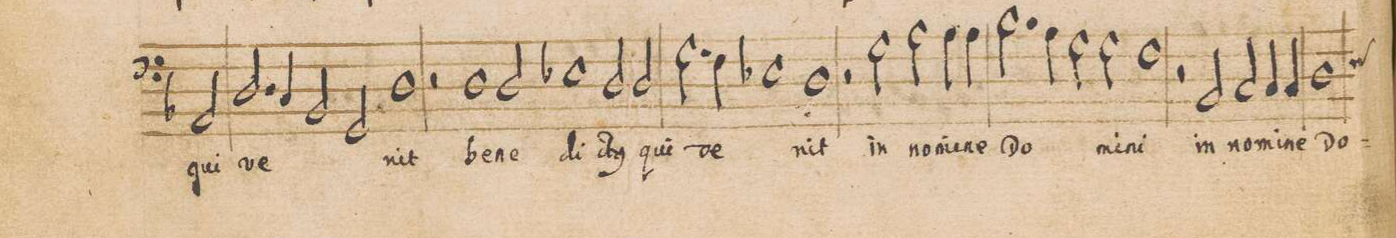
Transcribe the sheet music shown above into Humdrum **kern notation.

**kern	**text
*I"Bassus	*
*clefF4	*
*k[b-]	*
*M2/1	*
2AA/	qui
2.D/	ve-
4C/	.
=11-	=11-
2BB-/	.
2GG/	.
1D	-nit
=12-	=12-
2r	.
1D	be-
2D/	-ne
=13-	=13-
1E-X	di-
2D/	-ctus
2D/	.
=14-	=14-
2.G\	qui
4F\	ve-
1E-X	.
=15-	=15-
1D	-nit
2r	.
2G\	in
=16-	=16-
2A\	no-
4A\	-mi-
4A\	-ne
2.B-\	Do-
4A\	.
=17-	=17-
2G\	.
2G\	mi-
1F	-ni
=18-	=18-
2r	.
2BB-/	in
2C/	no-
4C/	-mi-
4C/	-ne
=19-	=19-
*custos:E-	*
1D	Do-
*-	*-
